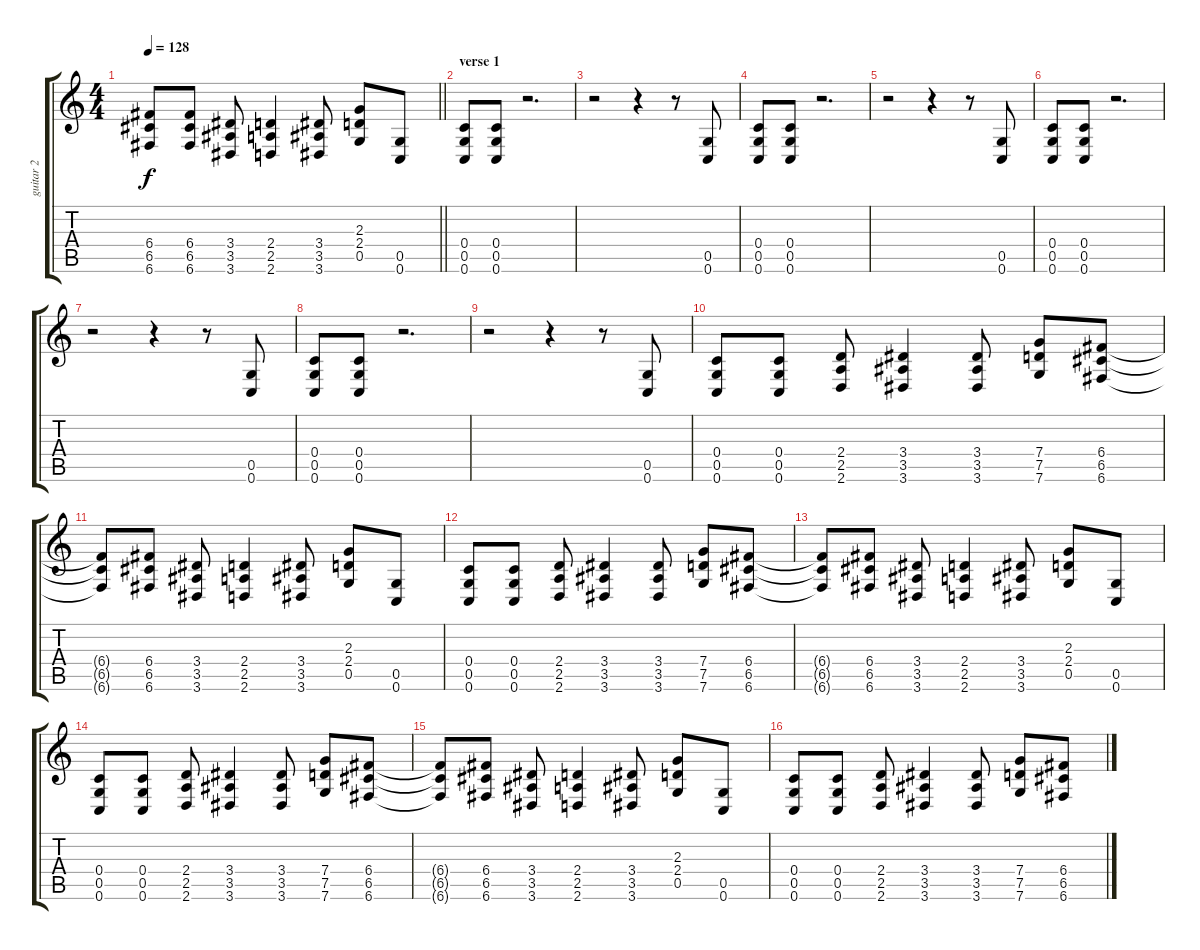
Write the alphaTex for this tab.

\track ("guitar 2" "guitar 2") {instrument overdrivenguitar}
\staff {score tabs}
\tuning (D4 A3 F3 C3 G2 C2) {hide}
\ts (4 4)
\tempo 128
\clef g2
\barLineRight lightlight
\ks c
(6.4{t} 6.5{t} 6.6{t}).8{dy f} (6.4 6.5 6.6).8 (3.4 3.5 3.6).8 (2.4 2.5 2.6).4 (3.4 3.5 3.6).8 (2.3 2.4 0.5).8 (0.5 0.6).8 |
\section ("" "verse 1")
(0.4 0.5 0.6).8 (0.4 0.5 0.6).8 r.2{d} |
r.2 r.4 r.8 (0.5 0.6).8 |
(0.4 0.5 0.6).8 (0.4 0.5 0.6).8 r.2{d} |
r.2 r.4 r.8 (0.5 0.6).8 |
(0.4 0.5 0.6).8 (0.4 0.5 0.6).8 r.2{d} |
r.2 r.4 r.8 (0.5 0.6).8 |
(0.4 0.5 0.6).8 (0.4 0.5 0.6).8 r.2{d} |
r.2 r.4 r.8 (0.5 0.6).8 |
(0.4 0.5 0.6).8 (0.4 0.5 0.6).8 (2.4 2.5 2.6).8 (3.4 3.5 3.6).4 (3.4 3.5 3.6).8 (7.4 7.5 7.6).8 (6.4 6.5 6.6).8 |
(6.4{t} 6.5{t} 6.6{t}).8 (6.4 6.5 6.6).8 (3.4 3.5 3.6).8 (2.4 2.5 2.6).4 (3.4 3.5 3.6).8 (2.3 2.4 0.5).8 (0.5 0.6).8 |
(0.4 0.5 0.6).8 (0.4 0.5 0.6).8 (2.4 2.5 2.6).8 (3.4 3.5 3.6).4 (3.4 3.5 3.6).8 (7.4 7.5 7.6).8 (6.4 6.5 6.6).8 |
(6.4{t} 6.5{t} 6.6{t}).8 (6.4 6.5 6.6).8 (3.4 3.5 3.6).8 (2.4 2.5 2.6).4 (3.4 3.5 3.6).8 (2.3 2.4 0.5).8 (0.5 0.6).8 |
(0.4 0.5 0.6).8 (0.4 0.5 0.6).8 (2.4 2.5 2.6).8 (3.4 3.5 3.6).4 (3.4 3.5 3.6).8 (7.4 7.5 7.6).8 (6.4 6.5 6.6).8 |
(6.4{t} 6.5{t} 6.6{t}).8 (6.4 6.5 6.6).8 (3.4 3.5 3.6).8 (2.4 2.5 2.6).4 (3.4 3.5 3.6).8 (2.3 2.4 0.5).8 (0.5 0.6).8 |
(0.4 0.5 0.6).8 (0.4 0.5 0.6).8 (2.4 2.5 2.6).8 (3.4 3.5 3.6).4 (3.4 3.5 3.6).8 (7.4 7.5 7.6).8 (6.4 6.5 6.6).8
